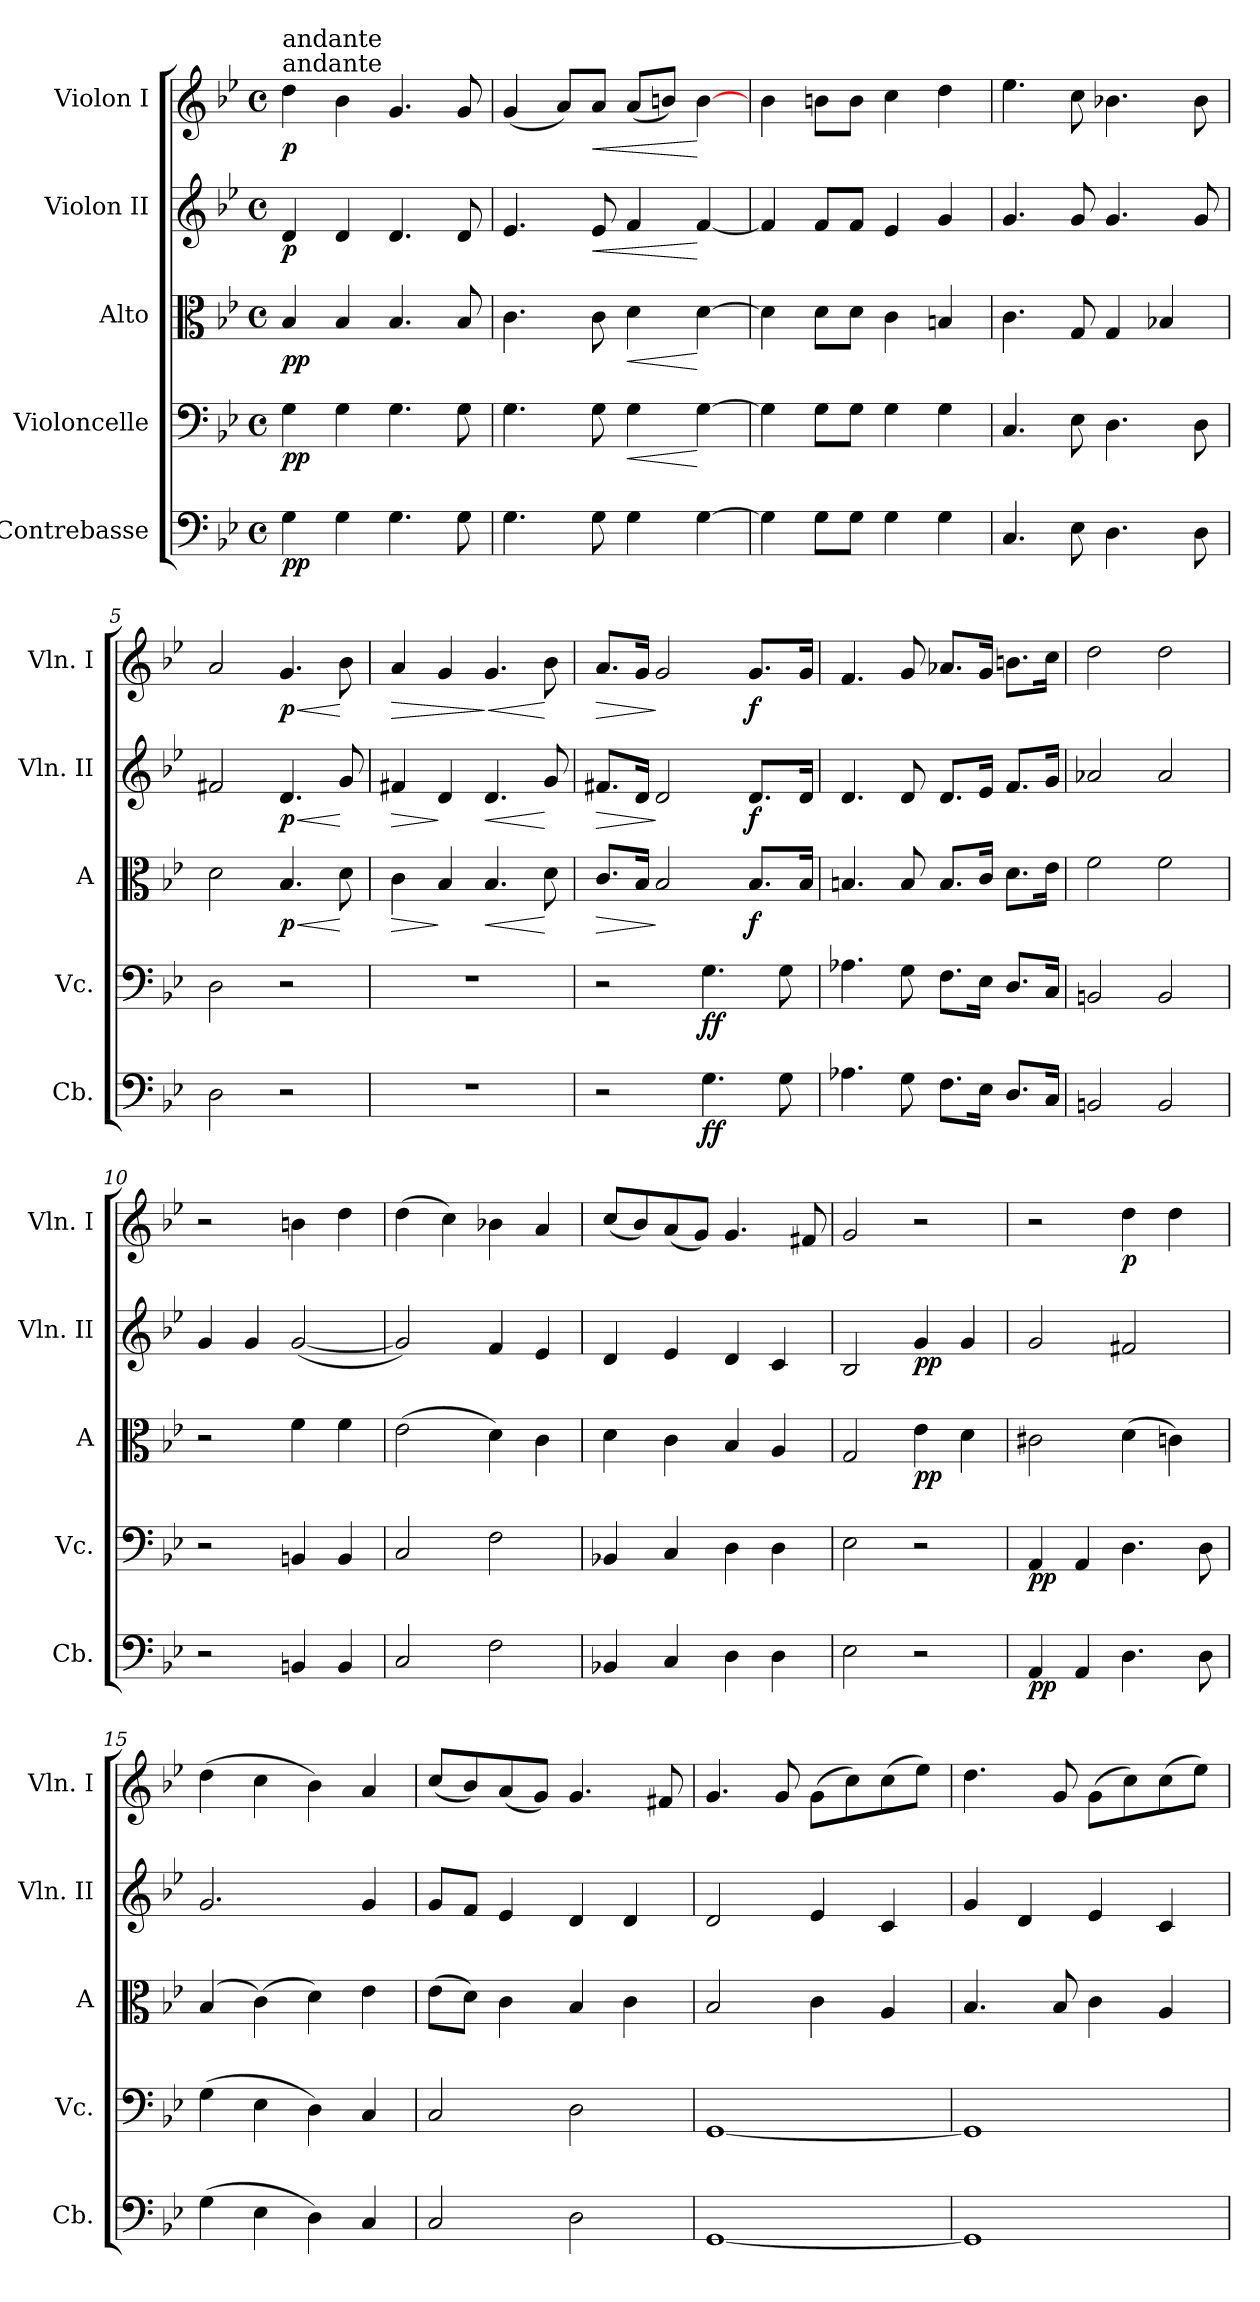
**kern	**dynam	**kern	**dynam	**kern	**dynam	**kern	**dynam	**kern	**dynam
*part5	*part5	*part4	*part4	*part3	*part3	*part2	*part2	*part1	*part1
*staff5	*staff5	*staff4	*staff4	*staff3	*staff3	*staff2	*staff2	*staff1	*staff1
*I"Contrebasse	*	*I"Violoncelle	*	*I"Alto	*	*I"Violon II	*	*I"Violon I	*
*I'Cb.	*	*I'Vc.	*	*I'A	*	*I'Vln. II	*	*I'Vln. I	*
*clefF4	*	*clefF4	*	*clefC3	*	*clefG2	*	*clefG2	*
*ITrd7c12	*	*	*	*	*	*	*	*	*
*k[b-e-]	*	*k[b-e-]	*	*k[b-e-]	*	*k[b-e-]	*	*k[b-e-]	*
*g:	*	*g:	*	*g:	*	*g:	*	*g:	*
*M4/4	*	*M4/4	*	*M4/4	*	*M4/4	*	*M4/4	*
*met(c)	*	*met(c)	*	*met(c)	*	*met(c)	*	*met(c)	*
=1	=1	=1	=1	=1	=1	=1	=1	=1	=1
!	!	!	!	!	!	!	!	!LO:TX:a:t=andante	!
!	!	!	!	!	!	!	!	!LO:TX:a:t=andante	!
!	!LO:DY:b	!	!	!	!	!	!	!	!
!	!LO:DY:n=1:b	!	!LO:DY:b	!	!	!	!	!	!
!	!	!	!LO:DY:n=1:b	!	!LO:DY:b	!	!	!	!
!	!	!	!	!	!LO:DY:n=1:b	!	!LO:DY:b	!	!LO:DY:b
4GG\	p p	4G\	p p	4B-/	p p	4d/	p	4dd\	p
4GG\	.	4G\	.	4B-/	.	4d/	.	4b-\	.
4.GG\	.	4.G\	.	4.B-/	.	4.d/	.	4.g/	.
8GG\	.	8G\	.	8B-/	.	8d/	.	8g/	.
=2	=2	=2	=2	=2	=2	=2	=2	=2	=2
4.GG\	.	4.G\	.	4.c\	.	4.e-/	.	(<4g/	.
.	.	.	.	.	.	.	.	8a/L)	.
!	!	!	!	!	!	!	!LO:HP:b	!	!LO:HP:b
8GG\	.	8G\	.	8c\	.	8e-/	<	8a/J	<
!	!	!	!LO:HP:b	!	!LO:HP:b	!	!	!	!
4GG\	.	4G\	<	4d\	<	4f/	.	(<8a/L	.
.	.	.	.	.	.	.	.	8bn/J)	.
[4GG\	.	[4G\	[	[4d\	[	[4f/	[	[4b\	[
=3	=3	=3	=3	=3	=3	=3	=3	=3	=3
4GG\]	.	4G\]	.	4d\]	.	4f/]	.	4b-\	.
8GG\L	.	8G\L	.	8d\L	.	8f/L	.	8bn\L	.
8GG\J	.	8G\J	.	8d\J	.	8f/J	.	8b\J	.
4GG\	.	4G\	.	4c\	.	4e-/	.	4cc\	.
4GG\	.	4G\	.	4Bn/	.	4g/	.	4dd\	.
=4	=4	=4	=4	=4	=4	=4	=4	=4	=4
4.CC/	.	4.C/	.	4.c\	.	4.g/	.	4.ee-\	.
8EE-\	.	8E-\	.	8G/	.	8g/	.	8cc\	.
4.DD\	.	4.D\	.	4G/	.	4.g/	.	4.b-X\	.
.	.	.	.	4B-X/	.	.	.	.	.
8DD\	.	8D\	.	.	.	8g/	.	8b-\	.
!!LO:LB:g=z
=5	=5	=5	=5	=5	=5	=5	=5	=5	=5
2DD\	.	2D\	.	2d\	.	2f#X/	.	2a/	.
!	!	!	!	!	!LO:HP:b	!	!LO:HP:b	!	!LO:HP:b
!	!	!	!	!	!LO:DY:n=1:b	!	!LO:DY:n=1:b	!	!LO:DY:n=1:b
2r	.	2r	.	4.B-/	< p	4.d/	< p	4.g/	< p
.	.	.	.	8d\	[	8g/	[	8b-\	[
=6	=6	=6	=6	=6	=6	=6	=6	=6	=6
!	!	!	!	!	!LO:HP:b	!	!LO:HP:b	!	!LO:HP:b
1r	.	1r	.	4c\	>	4f#X/	>	4a/	>
.	.	.	.	4B-/	]	4d/	]	4g/	.
!	!	!	!	!	!LO:HP:b	!	!LO:HP:b	!	!LO:HP:n=1:b
.	.	.	.	4.B-/	<	4.d/	<	4.g/	] <
.	.	.	.	8d\	[	8g/	[	8b-\	[
=7	=7	=7	=7	=7	=7	=7	=7	=7	=7
!	!	!	!	!	!LO:HP:b	!	!LO:HP:b	!	!LO:HP:b
2r	.	2r	.	8.c/L	>	8.f#X/L	>	8.a/L	>
.	.	.	.	16B-/Jk	.	16d/Jk	.	16g/Jk	.
.	.	.	.	2B-/	]	2d/	]	2g/	]
!	!LO:DY:b	!	!	!	!	!	!	!	!
!	!LO:DY:n=1:b	!	!LO:DY:b	!	!	!	!	!	!
!	!	!	!LO:DY:n=1:b	!	!	!	!	!	!
4.GG\	f f	4.G\	f f	.	.	.	.	.	.
!	!	!	!	!	!LO:DY:b	!	!LO:DY:b	!	!LO:DY:b
.	.	.	.	8.B-/L	f	8.d/L	f	8.g/L	f
8GG\	.	8G\	.	.	.	.	.	.	.
.	.	.	.	16B-/Jk	.	16d/Jk	.	16g/Jk	.
=8	=8	=8	=8	=8	=8	=8	=8	=8	=8
4.AA-X\	.	4.A-X\	.	4.Bn/	.	4.d/	.	4.f/	.
8GG\	.	8G\	.	8B/	.	8d/	.	8g/	.
8.FF\L	.	8.F\L	.	8.B/L	.	8.d/L	.	8.a-X/L	.
16EE-\Jk	.	16E-\Jk	.	16c/Jk	.	16e-/Jk	.	16g/Jk	.
8.DD/L	.	8.D/L	.	8.d\L	.	8.f/L	.	8.bn\L	.
16CC/Jk	.	16C/Jk	.	16e-\Jk	.	16g/Jk	.	16cc\Jk	.
!!LO:PB:g=z
=9	=9	=9	=9	=9	=9	=9	=9	=9	=9
2BBBn/	.	2BBn/	.	2f\	.	2a-X/	.	2dd\	.
2BBB/	.	2BB/	.	2f\	.	2a-/	.	2dd\	.
=10	=10	=10	=10	=10	=10	=10	=10	=10	=10
2r	.	2r	.	2r	.	4g/	.	2r	.
.	.	.	.	.	.	4g/	.	.	.
4BBBn/	.	4BBn/	.	4f\	.	(<[2g/	.	4bn\	.
4BBB/	.	4BB/	.	4f\	.	.	.	4dd\	.
=11	=11	=11	=11	=11	=11	=11	=11	=11	=11
2CC/	.	2C/	.	(>2e-\	.	2g/])	.	(>4dd\	.
.	.	.	.	.	.	.	.	4cc\)	.
2FF\	.	2F\	.	4d\)	.	4f/	.	4b-X\	.
.	.	.	.	4c\	.	4e-/	.	4a/	.
=12	=12	=12	=12	=12	=12	=12	=12	=12	=12
4BBB-X/	.	4BB-X/	.	4d\	.	4d/	.	(<8cc/L	.
.	.	.	.	.	.	.	.	8b-/)	.
4CC/	.	4C/	.	4c\	.	4e-/	.	(<8a/	.
.	.	.	.	.	.	.	.	8g/J)	.
4DD\	.	4D\	.	4B-/	.	4d/	.	4.g/	.
4DD\	.	4D\	.	4A/	.	4c/	.	.	.
.	.	.	.	.	.	.	.	8f#X/	.
!!LO:LB:g=z
=13	=13	=13	=13	=13	=13	=13	=13	=13	=13
2EE-\	.	2E-\	.	2G/	.	2B-/	.	2g/	.
!	!	!	!	!	!LO:DY:b	!	!	!	!
!	!	!	!	!	!LO:DY:n=1:b	!	!LO:DY:b	!	!
!	!	!	!	!	!	!	!LO:DY:n=1:b	!	!
2r	.	2r	.	4e-\	p p	4g/	p p	2r	.
.	.	.	.	4d\	.	4g/	.	.	.
=14	=14	=14	=14	=14	=14	=14	=14	=14	=14
!	!LO:DY:b	!	!	!	!	!	!	!	!
!	!LO:DY:n=1:b	!	!LO:DY:b	!	!	!	!	!	!
!	!	!	!LO:DY:n=1:b	!	!	!	!	!	!
4AAA/	p p	4AA/	p p	2c#X\	.	2g/	.	2r	.
4AAA/	.	4AA/	.	.	.	.	.	.	.
!	!	!	!	!	!	!	!	!	!LO:DY:b
4.DD\	.	4.D\	.	(>4d\	.	2f#X/	.	4dd\	p
.	.	.	.	4cn\)	.	.	.	4dd\	.
8DD\	.	8D\	.	.	.	.	.	.	.
=15	=15	=15	=15	=15	=15	=15	=15	=15	=15
(>4GG\	.	(>4G\	.	(>4B-/	.	2.g/	.	(>4dd\	.
4EE-\	.	4E-\	.	(>4c\)	.	.	.	4cc\	.
4DD\)	.	4D\)	.	4d\)	.	.	.	4b-\)	.
4CC/	.	4C/	.	4e-\	.	4g/	.	4a/	.
=16	=16	=16	=16	=16	=16	=16	=16	=16	=16
2CC/	.	2C/	.	(>8e-\L	.	8g/L	.	(<8cc/L	.
.	.	.	.	8d\J)	.	8f/J	.	8b-/)	.
.	.	.	.	4c\	.	4e-/	.	(<8a/	.
.	.	.	.	.	.	.	.	8g/J)	.
2DD\	.	2D\	.	4B-/	.	4d/	.	4.g/	.
.	.	.	.	4c\	.	4d/	.	.	.
.	.	.	.	.	.	.	.	8f#X/	.
!!LO:PB:g=z
=17	=17	=17	=17	=17	=17	=17	=17	=17	=17
[1GGG	.	[1GG	.	2B-/	.	2d/	.	4.g/	.
.	.	.	.	.	.	.	.	8g/	.
.	.	.	.	4c\	.	4e-/	.	(>8g\L	.
.	.	.	.	.	.	.	.	8cc\)	.
.	.	.	.	4A/	.	4c/	.	(>8cc\	.
.	.	.	.	.	.	.	.	8ee-\J)	.
=18	=18	=18	=18	=18	=18	=18	=18	=18	=18
1GGG]	.	1GG]	.	4.B-/	.	4g/	.	4.dd\	.
.	.	.	.	.	.	4d/	.	.	.
.	.	.	.	8B-/	.	.	.	8g/	.
.	.	.	.	4c\	.	4e-/	.	(>8g\L	.
.	.	.	.	.	.	.	.	8cc\)	.
.	.	.	.	4A/	.	4c/	.	(>8cc\	.
.	.	.	.	.	.	.	.	8ee-\J)	.
=	=	=	=	=	=	=	=	=	=
*-	*-	*-	*-	*-	*-	*-	*-	*-	*-
